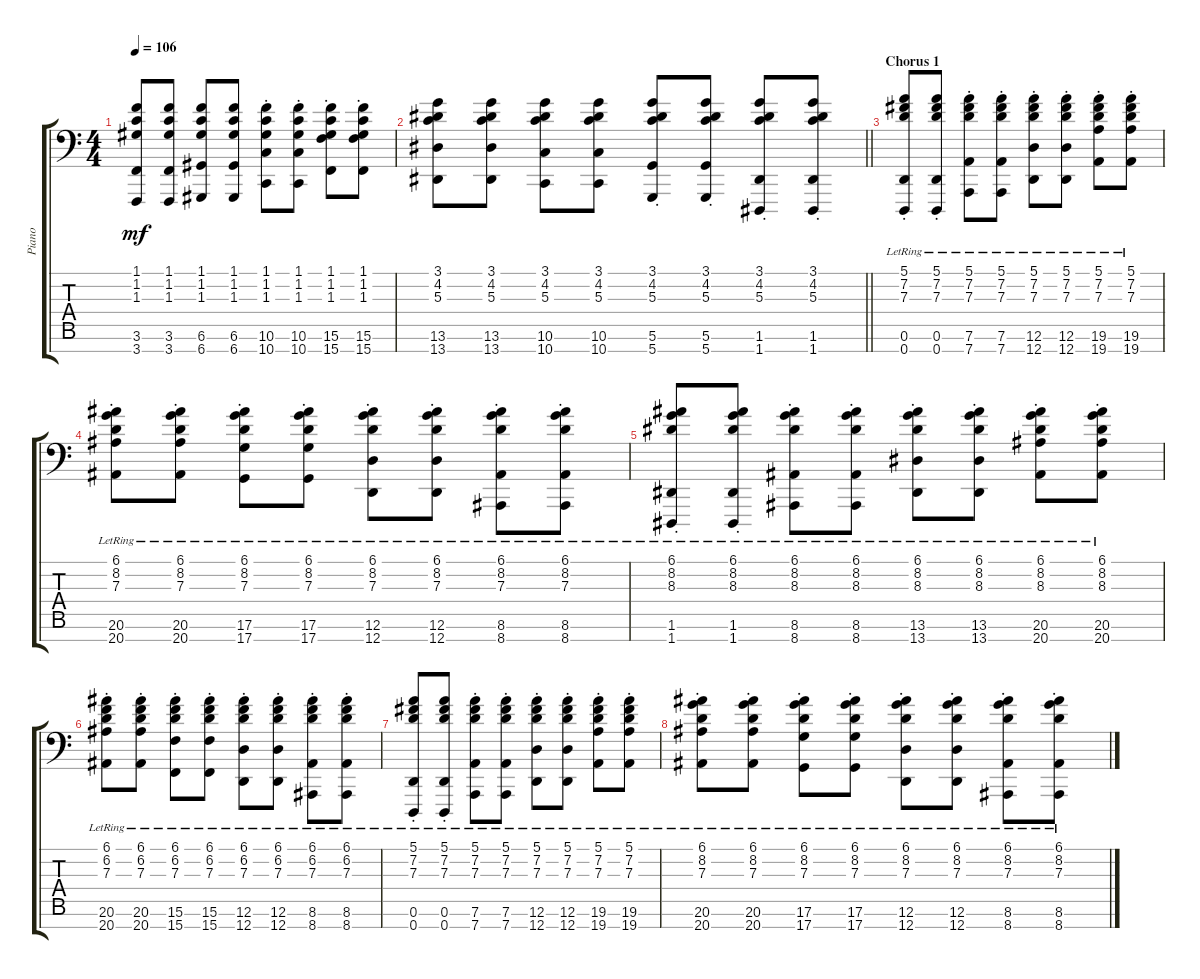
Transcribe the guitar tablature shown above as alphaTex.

\track ("Piano" "Piano") {instrument acousticgrandpiano}
\staff {score tabs}
\tuning (E4 B3 G3 D3 A2 D2 D1) {hide}
\ts (4 4)
\tempo 106
\clef f4
\ks c
(1.1 1.2 1.3 3.6 3.7).8{dy mf} (1.1 1.2 1.3 3.6 3.7).8 (1.1 1.2 1.3 6.6 6.7).8 (1.1 1.2 1.3 6.6 6.7).8 (1.1{st} 1.2{st} 1.3{st} 10.6 10.7).8 (1.1{st} 1.2{st} 1.3{st} 10.6 10.7).8 (1.1{st} 1.2{st} 1.3{st} 15.6 15.7).8 (1.1{st} 1.2{st} 1.3{st} 15.6 15.7).8 |
\barLineRight lightlight
(3.1 4.2 5.3 13.6 13.7).8 (3.1 4.2 5.3 13.6 13.7).8 (3.1 4.2 5.3 10.6 10.7).8 (3.1 4.2 5.3 10.6 10.7).8 (3.1{st} 4.2{st} 5.3{st} 5.6 5.7).8 (3.1{st} 4.2{st} 5.3{st} 5.6 5.7).8 (3.1{st} 4.2{st} 5.3{st} 1.6 1.7).8 (3.1{st} 4.2{st} 5.3{st} 1.6 1.7).8 |
\section ("" "Chorus 1")
(5.1{st} 7.2{st} 7.3{st} 0.6{lr} 0.7{lr}).8 (5.1{st} 7.2{st} 7.3{st} 0.6{lr} 0.7{lr}).8 (5.1{st} 7.2{st} 7.3{st} 7.6{lr} 7.7{lr}).8 (5.1{st} 7.2{st} 7.3{st} 7.6{lr} 7.7{lr}).8 (5.1{st} 7.2{st} 7.3{st} 12.6{lr} 12.7{lr}).8 (5.1{st} 7.2{st} 7.3{st} 12.6{lr} 12.7{lr}).8 (5.1{st} 7.2{st} 7.3{st} 19.6{lr} 19.7{lr}).8 (5.1{st} 7.2{st} 7.3{st} 19.6{lr} 19.7{lr}).8 |
(6.1{st} 8.2{st} 7.3{st} 20.6{lr} 20.7{lr}).8 (6.1{st} 8.2{st} 7.3{st} 20.6{lr} 20.7{lr}).8 (6.1{st} 8.2{st} 7.3{st} 17.6{lr} 17.7{lr}).8 (6.1{st} 8.2{st} 7.3{st} 17.6{lr} 17.7{lr}).8 (6.1{st} 8.2{st} 7.3{st} 12.6{lr} 12.7{lr}).8 (6.1{st} 8.2{st} 7.3{st} 12.6{lr} 12.7{lr}).8 (6.1{st} 8.2{st} 7.3{st} 8.6{lr} 8.7{lr}).8 (6.1{st} 8.2{st} 7.3{st} 8.6{lr} 8.7{lr}).8 |
(6.1{st} 8.2{st} 8.3{st} 1.6{lr} 1.7{lr}).8 (6.1{st} 8.2{st} 8.3{st} 1.6{lr} 1.7{lr}).8 (6.1{st} 8.2{st} 8.3{st} 8.6{lr} 8.7{lr}).8 (6.1{st} 8.2{st} 8.3{st} 8.6{lr} 8.7{lr}).8 (6.1{st} 8.2{st} 8.3{st} 13.6{lr} 13.7{lr}).8 (6.1{st} 8.2{st} 8.3{st} 13.6{lr} 13.7{lr}).8 (6.1{st} 8.2{st} 8.3{st} 20.6{lr} 20.7{lr}).8 (6.1{st} 8.2{st} 8.3{st} 20.6{lr} 20.7{lr}).8 |
(6.1{st} 6.2{st} 7.3{st} 20.6{lr} 20.7{lr}).8 (6.1{st} 6.2{st} 7.3{st} 20.6{lr} 20.7{lr}).8 (6.1{st} 6.2{st} 7.3{st} 15.6{lr} 15.7{lr}).8 (6.1{st} 6.2{st} 7.3{st} 15.6{lr} 15.7{lr}).8 (6.1{st} 6.2{st} 7.3{st} 12.6{lr} 12.7{lr}).8 (6.1{st} 6.2{st} 7.3{st} 12.6{lr} 12.7{lr}).8 (6.1{st} 6.2{st} 7.3{st} 8.6{lr} 8.7{lr}).8 (6.1{st} 6.2{st} 7.3{st} 8.6{lr} 8.7{lr}).8 |
(5.1{st} 7.2{st} 7.3{st} 0.6{lr} 0.7{lr}).8 (5.1{st} 7.2{st} 7.3{st} 0.6{lr} 0.7{lr}).8 (5.1{st} 7.2{st} 7.3{st} 7.6{lr} 7.7{lr}).8 (5.1{st} 7.2{st} 7.3{st} 7.6{lr} 7.7{lr}).8 (5.1{st} 7.2{st} 7.3{st} 12.6{lr} 12.7{lr}).8 (5.1{st} 7.2{st} 7.3{st} 12.6{lr} 12.7{lr}).8 (5.1{st} 7.2{st} 7.3{st} 19.6{lr} 19.7{lr}).8 (5.1{st} 7.2{st} 7.3{st} 19.6{lr} 19.7{lr}).8 |
(6.1{st} 8.2{st} 7.3{st} 20.6{lr} 20.7{lr}).8 (6.1{st} 8.2{st} 7.3{st} 20.6{lr} 20.7{lr}).8 (6.1{st} 8.2{st} 7.3{st} 17.6{lr} 17.7{lr}).8 (6.1{st} 8.2{st} 7.3{st} 17.6{lr} 17.7{lr}).8 (6.1{st} 8.2{st} 7.3{st} 12.6{lr} 12.7{lr}).8 (6.1{st} 8.2{st} 7.3{st} 12.6{lr} 12.7{lr}).8 (6.1{st} 8.2{st} 7.3{st} 8.6{lr} 8.7{lr}).8 (6.1{st} 8.2{st} 7.3{st} 8.6{lr} 8.7{lr}).8
